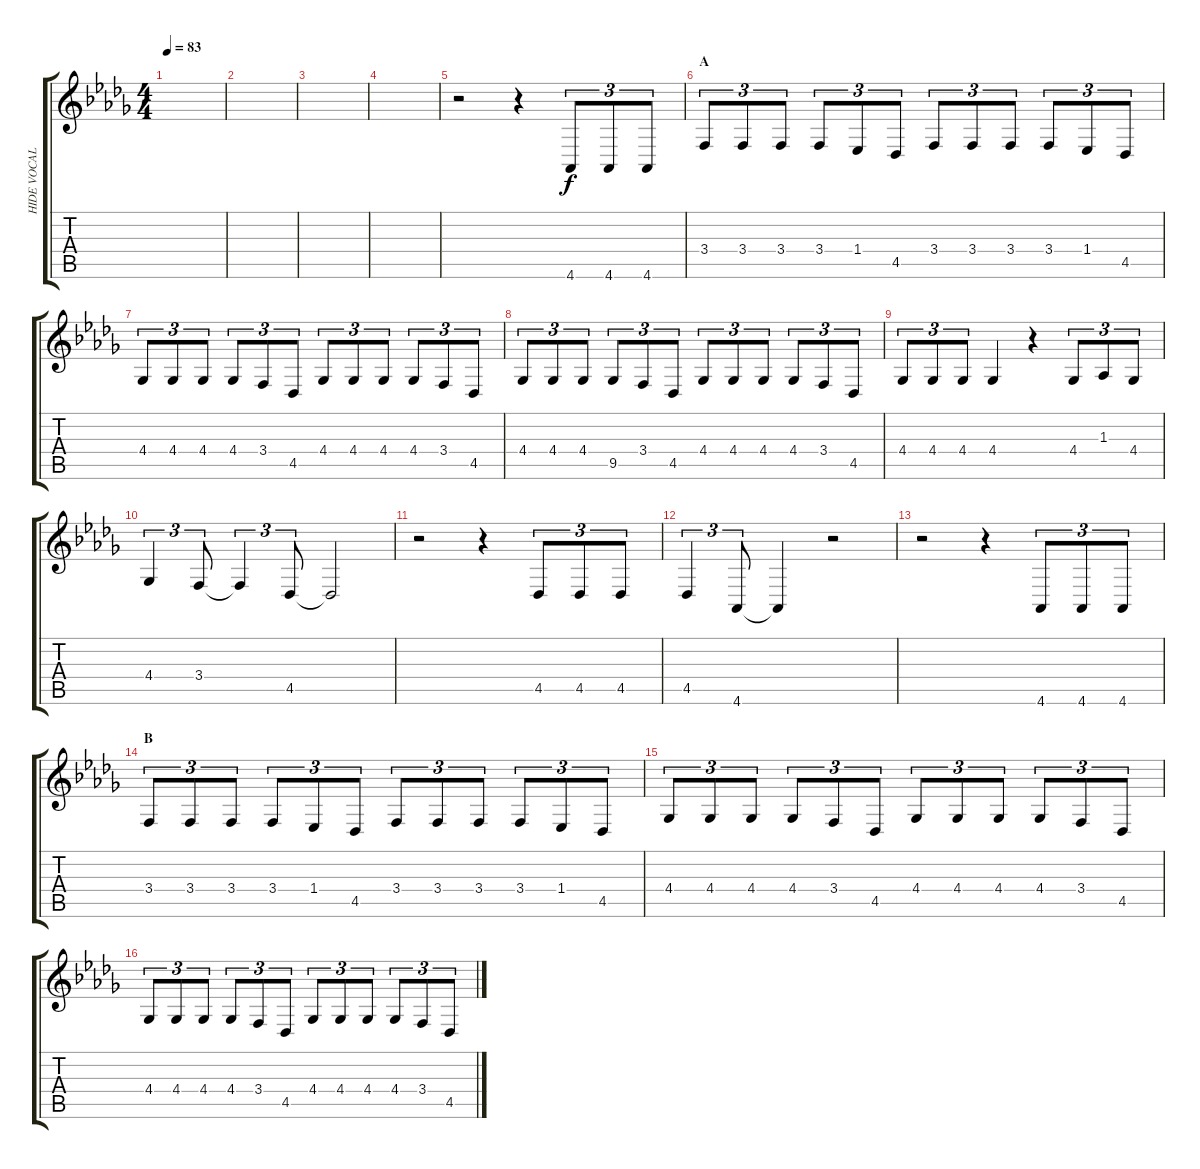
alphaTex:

\track ("HIDE VOCAL" "HIDE VOCAL") {instrument oboe}
\staff {score tabs}
\tuning (E4 B3 G3 D3 A2 E2) {hide}
\ts (4 4)
\tempo 83
\clef g2
\ks db
|
|
|
|
r.2 r.4 4.6.8{tu (3 2)} 4.6.8{tu (3 2)} 4.6.8{tu (3 2)} |
\section ("" "A")
3.4.8{tu (3 2)} 3.4.8{tu (3 2)} 3.4.8{tu (3 2)} 3.4.8{tu (3 2)} 1.4.8{tu (3 2)} 4.5.8{tu (3 2)} 3.4.8{tu (3 2)} 3.4.8{tu (3 2)} 3.4.8{tu (3 2)} 3.4.8{tu (3 2)} 1.4.8{tu (3 2)} 4.5.8{tu (3 2)} |
4.4.8{tu (3 2)} 4.4.8{tu (3 2)} 4.4.8{tu (3 2)} 4.4.8{tu (3 2)} 3.4.8{tu (3 2)} 4.5.8{tu (3 2)} 4.4.8{tu (3 2)} 4.4.8{tu (3 2)} 4.4.8{tu (3 2)} 4.4.8{tu (3 2)} 3.4.8{tu (3 2)} 4.5.8{tu (3 2)} |
4.4.8{tu (3 2)} 4.4.8{tu (3 2)} 4.4.8{tu (3 2)} 9.5.8{tu (3 2)} 3.4.8{tu (3 2)} 4.5.8{tu (3 2)} 4.4.8{tu (3 2)} 4.4.8{tu (3 2)} 4.4.8{tu (3 2)} 4.4.8{tu (3 2)} 3.4.8{tu (3 2)} 4.5.8{tu (3 2)} |
4.4.8{tu (3 2)} 4.4.8{tu (3 2)} 4.4.8{tu (3 2)} 4.4.4 r.4 4.4.8{tu (3 2)} 1.3.8{tu (3 2)} 4.4.8{tu (3 2)} |
4.4.4{tu (3 2)} 3.4.8{tu (3 2)} 3.4{t}.4{tu (3 2)} 4.5.8{tu (3 2)} 4.5{t}.2 |
r.2 r.4 4.5.8{tu (3 2)} 4.5.8{tu (3 2)} 4.5.8{tu (3 2)} |
4.5.4{tu (3 2)} 4.6.8{tu (3 2)} 4.6{t}.4 r.2 |
r.2 r.4 4.6.8{tu (3 2)} 4.6.8{tu (3 2)} 4.6.8{tu (3 2)} |
\section ("" "B")
3.4.8{tu (3 2)} 3.4.8{tu (3 2)} 3.4.8{tu (3 2)} 3.4.8{tu (3 2)} 1.4.8{tu (3 2)} 4.5.8{tu (3 2)} 3.4.8{tu (3 2)} 3.4.8{tu (3 2)} 3.4.8{tu (3 2)} 3.4.8{tu (3 2)} 1.4.8{tu (3 2)} 4.5.8{tu (3 2)} |
4.4.8{tu (3 2)} 4.4.8{tu (3 2)} 4.4.8{tu (3 2)} 4.4.8{tu (3 2)} 3.4.8{tu (3 2)} 4.5.8{tu (3 2)} 4.4.8{tu (3 2)} 4.4.8{tu (3 2)} 4.4.8{tu (3 2)} 4.4.8{tu (3 2)} 3.4.8{tu (3 2)} 4.5.8{tu (3 2)} |
4.4.8{tu (3 2)} 4.4.8{tu (3 2)} 4.4.8{tu (3 2)} 4.4.8{tu (3 2)} 3.4.8{tu (3 2)} 4.5.8{tu (3 2)} 4.4.8{tu (3 2)} 4.4.8{tu (3 2)} 4.4.8{tu (3 2)} 4.4.8{tu (3 2)} 3.4.8{tu (3 2)} 4.5.8{tu (3 2)}
